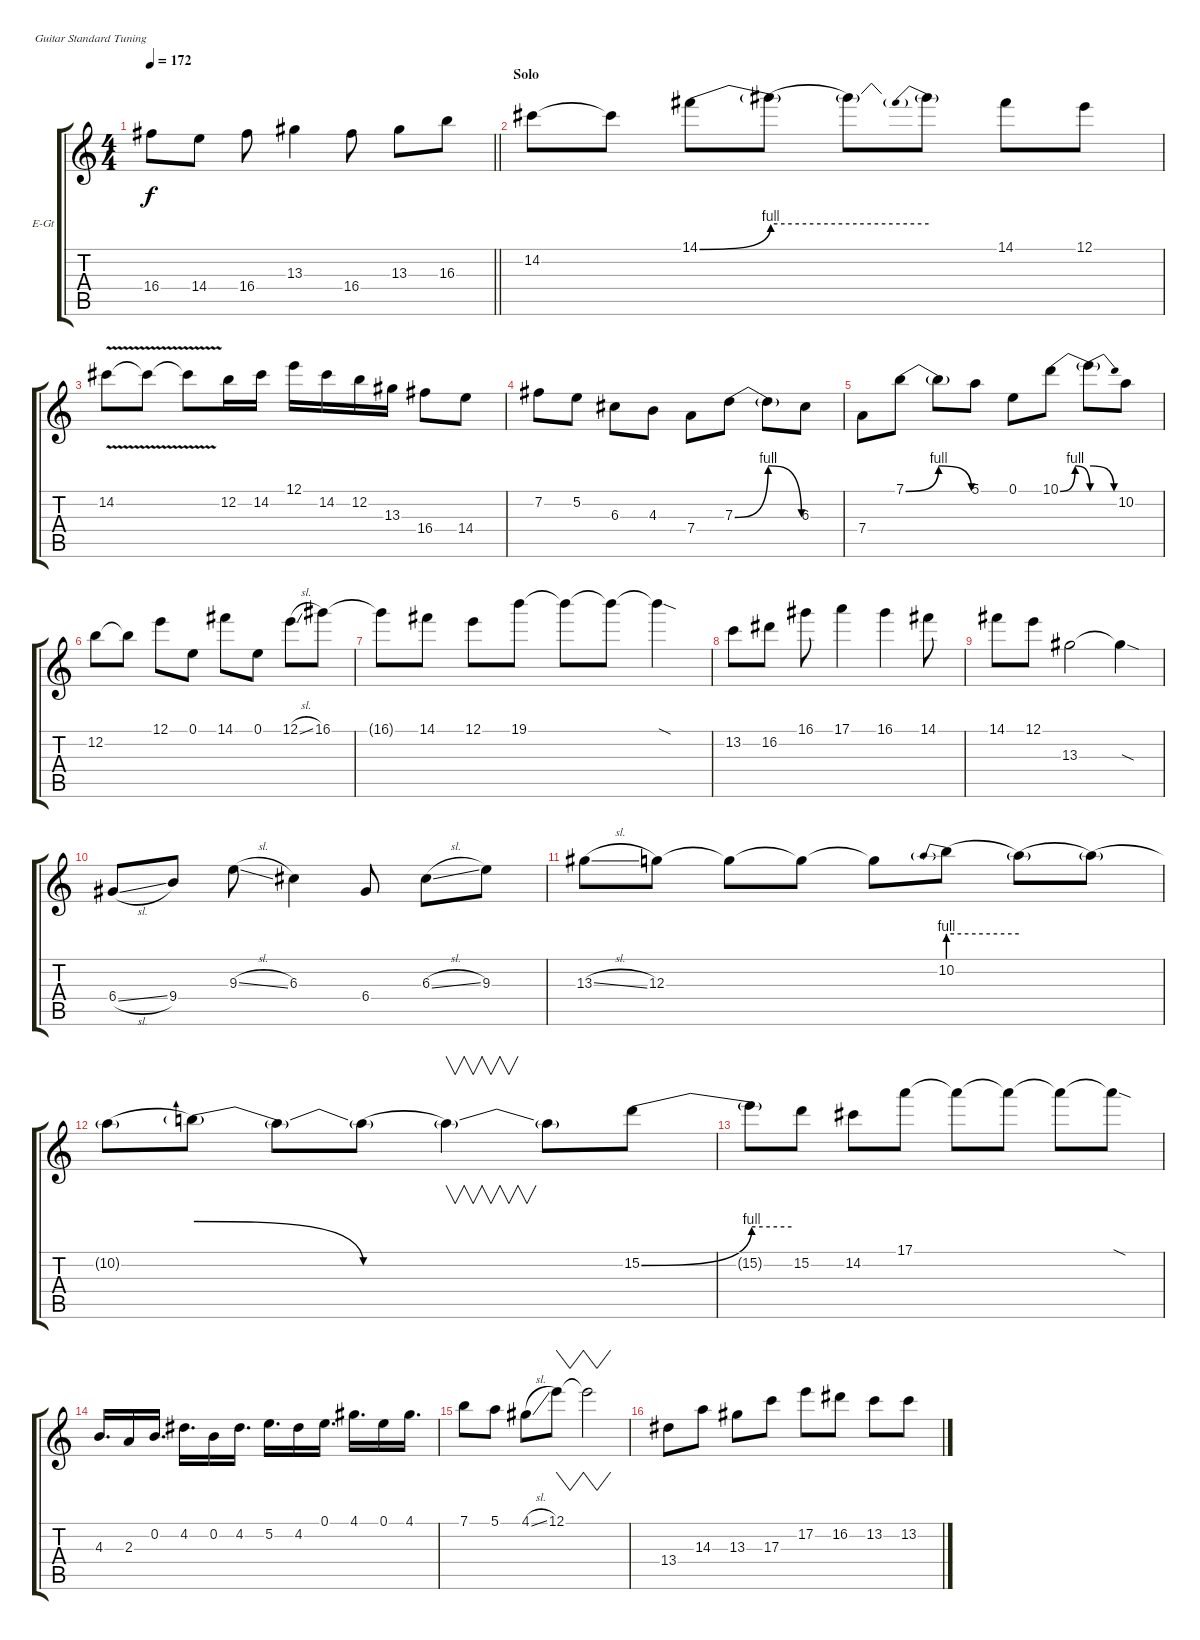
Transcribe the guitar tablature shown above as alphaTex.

\bracketExtendMode groupsimilarinstruments
\firstSystemTrackNameOrientation horizontal
\otherSystemsTrackNameOrientation horizontal
\track ("Guitar 2" "E-Gt") {instrument distortionguitar}
\staff {score tabs}
\tuning (E4 B3 G3 D3 A2 E2)
\ts (4 4)
\tempo 172
\clef g2
\barLineRight lightlight
\ks c
16.4{t}.8{dy f} 14.4.8 16.4.8 13.3.4 16.4.8 13.3.8 16.3.8 |
\section ("" "Solo")
14.2.8 14.2{t}.8 14.1{be (bend 0 0 60 4)}.8 14.1{be (hold 0 4 60 4) t}.8 14.1{t}.8 14.1{be (prebend 0 4 60 4) t}.8 14.1.8 12.1.8 |
14.2{v}.8 14.2{v t}.8 14.2{v t}.8 12.2.16 14.2.16 12.1.16 14.2.16 12.2.16 13.3.16 16.4.8 14.4.8 |
7.2.8 5.2.8 6.3.8 4.3.8 7.4.8 7.3{be (bendrelease 0 0 10.2 4 20.4 4 30 0)}.8 7.3{t}.8 6.3.8 |
7.4.8 7.1{be (bendrelease 0 0 10.2 4 20.4 4 30 0)}.8 7.1{t}.8 5.1.8 0.1.8 10.1{be (bendrelease 0 0 30 4 30 4 60 0)}.8 10.1{be (release 0 4 60 0) t}.8 10.2.8 |
12.2.8 12.2{t}.8 12.1.8 0.1.8 14.1.8 0.1.8 12.1{sl}.8 16.1.8 |
16.1{t}.8 14.1.8 12.1.8 19.1.8 19.1{t}.8 19.1{t}.8 19.1{sod t}.4 |
13.2.8 16.2.8 16.1.8 17.1.4 16.1.4 14.1.8 |
14.1.8 12.1.8 13.3.2 13.3{sod t}.4 |
6.4{sl}.8 9.4.8 9.3{sl}.8 6.3.4 6.4.8 6.3{sl}.8 9.3.8 |
13.3{sl}.8 12.3.8 12.3{t}.8 12.3{t}.8 12.3{t}.8 10.2{be (prebend 0 4 60 4)}.8 10.2{be (hold 0 0 60 0) t}.8 10.2{be (hold 0 0 60 0) t}.8 |
10.2{be (hold 0 0 60 0) t}.8 10.2{be (release 0 5 59.4 0) t}.8 10.2{t}.8 10.2{be (hold 0 0 60 0) t}.8 10.2{t}.4{v} 10.2{t}.8 15.2{be (bend 0 0 60 4)}.8 |
15.2{be (hold 0 4 60 4) t}.8 15.2.8 14.2.8 17.1.8 17.1{t}.8 17.1{t}.8 17.1{t}.8 17.1{sod t}.8 |
4.3.16{d} 2.3.16 0.2.16{d} 4.2.16{d} 0.2.16 4.2.16{d} 5.2.16{d} 4.2.16 0.1.16{d} 4.1.16{d} 0.1.16 4.1.16{d} |
7.1.8 5.1.8 4.1{sl}.8 12.1.8{vw} 12.1{t}.2{vw} |
13.4.8 14.3.8 13.3.8 17.3.8 17.2.8 16.2.8 13.2.8 13.2.8
